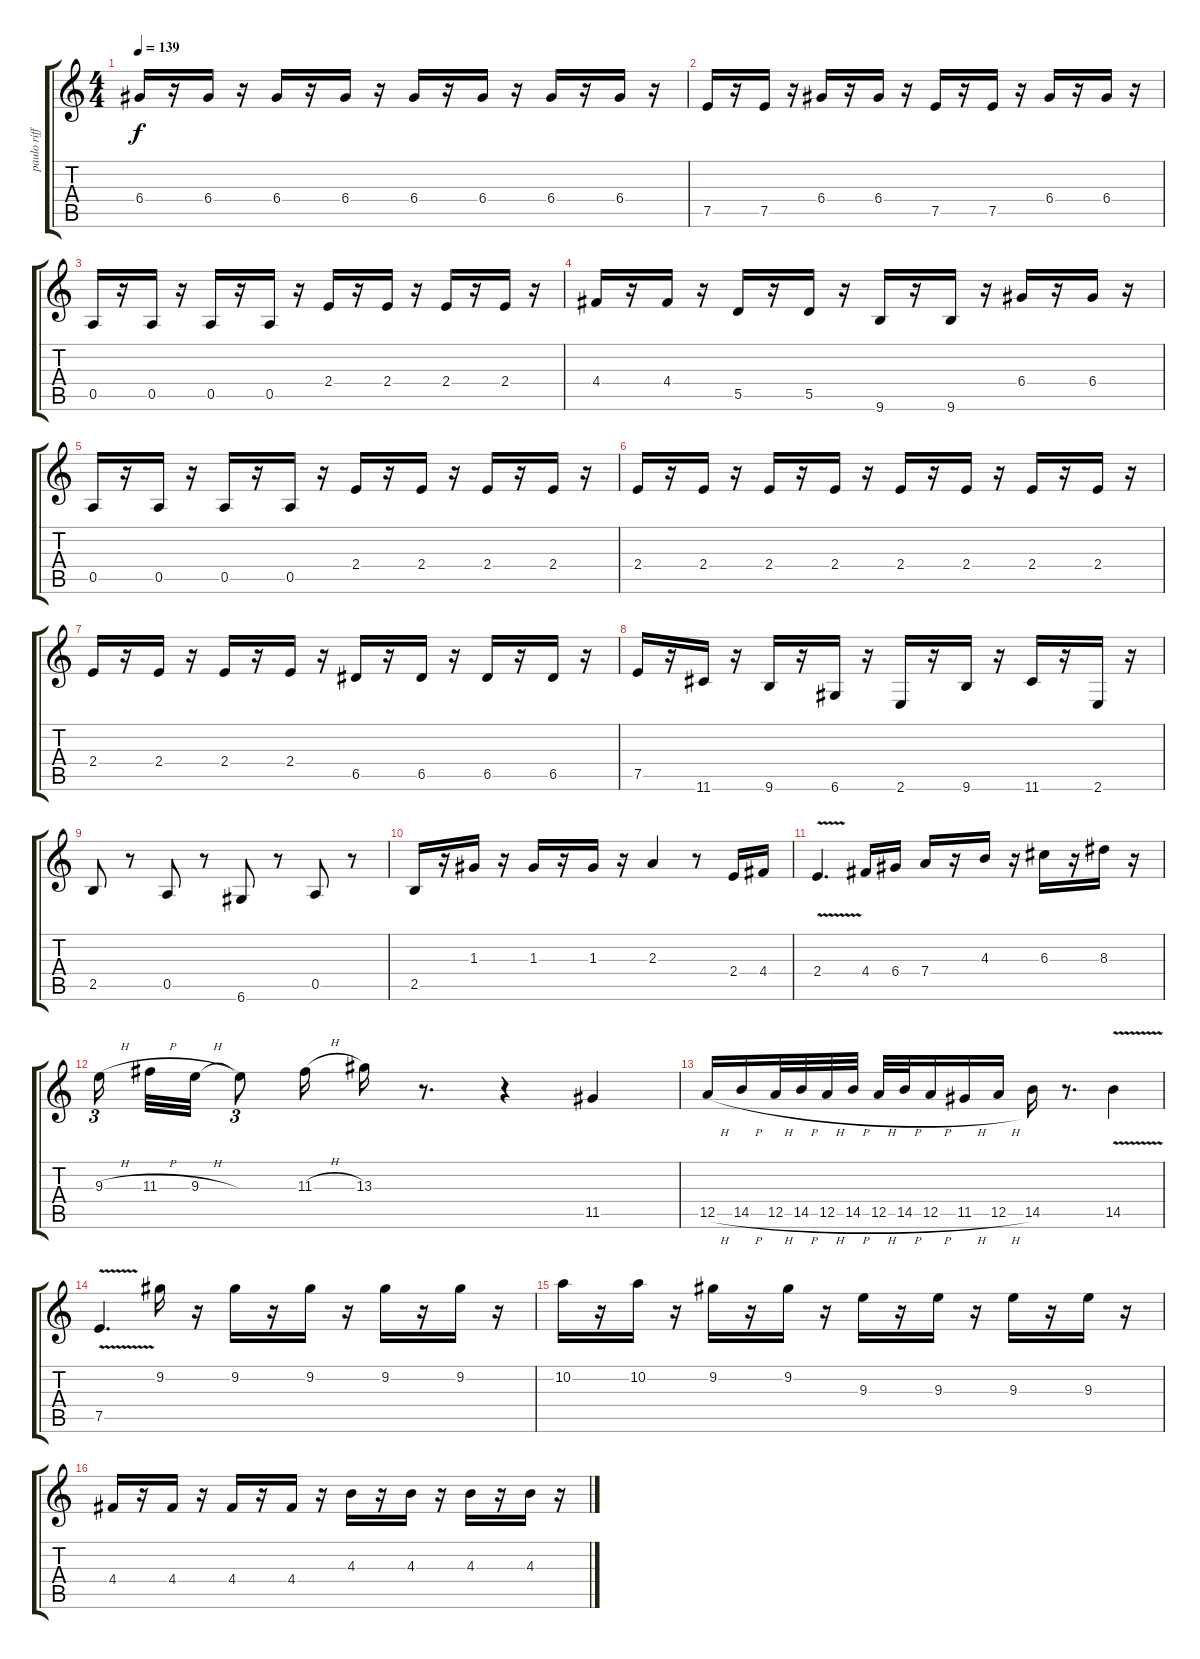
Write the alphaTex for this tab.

\track ("paulo riff" "paulo riff") {instrument distortionguitar}
\staff {score tabs}
\tuning (E4 B3 G3 D3 A2 D2) {hide}
\ts (4 4)
\tempo 139
\clef g2
\ks c
6.4.16{dy f} r.16 6.4.16 r.16 6.4.16 r.16 6.4.16 r.16 6.4.16 r.16 6.4.16 r.16 6.4.16 r.16 6.4.16 r.16 |
7.5.16 r.16 7.5.16 r.16 6.4.16 r.16 6.4.16 r.16 7.5.16 r.16 7.5.16 r.16 6.4.16 r.16 6.4.16 r.16 |
0.5.16 r.16 0.5.16 r.16 0.5.16 r.16 0.5.16 r.16 2.4.16 r.16 2.4.16 r.16 2.4.16 r.16 2.4.16 r.16 |
4.4.16 r.16 4.4.16 r.16 5.5.16 r.16 5.5.16 r.16 9.6.16 r.16 9.6.16 r.16 6.4.16 r.16 6.4.16 r.16 |
0.5.16 r.16 0.5.16 r.16 0.5.16 r.16 0.5.16 r.16 2.4.16 r.16 2.4.16 r.16 2.4.16 r.16 2.4.16 r.16 |
2.4.16 r.16 2.4.16 r.16 2.4.16 r.16 2.4.16 r.16 2.4.16 r.16 2.4.16 r.16 2.4.16 r.16 2.4.16 r.16 |
2.4.16 r.16 2.4.16 r.16 2.4.16 r.16 2.4.16 r.16 6.5.16 r.16 6.5.16 r.16 6.5.16 r.16 6.5.16 r.16 |
7.5.16 r.16 11.6.16 r.16 9.6.16 r.16 6.6.16 r.16 2.6.16 r.16 9.6.16 r.16 11.6.16 r.16 2.6.16 r.16 |
2.5.8 r.8 0.5.8 r.8 6.6.8 r.8 0.5.8 r.8 |
2.5.16 r.16 1.3.16 r.16 1.3.16 r.16 1.3.16 r.16 2.3.4 r.8 2.4.16 4.4.16 |
2.4{v}.4{d} 4.4.16 6.4.16 7.4.16 r.16 4.3.16 r.16 6.3.16 r.16 8.3.16 r.16 |
9.3{h}.16{tu (3 2)} 11.3{h}.32 9.3{h}.32 9.3{t}.8{tu (3 2)} 11.3{h}.16 13.3.16 r.8{d} r.4 11.5.4 |
12.5{h}.16 14.5{h}.16 12.5{h}.32 14.5{h}.32 12.5{h}.32 14.5{h}.32 12.5{h}.32 14.5{h}.32 12.5{h}.16 11.5{h}.16 12.5{h}.16 14.5.16 r.8{d} 14.5{v}.4 |
7.5{v}.4{d} 9.2.16 r.16 9.2.16 r.16 9.2.16 r.16 9.2.16 r.16 9.2.16 r.16 |
10.2.16 r.16 10.2.16 r.16 9.2.16 r.16 9.2.16 r.16 9.3.16 r.16 9.3.16 r.16 9.3.16 r.16 9.3.16 r.16 |
4.4.16 r.16 4.4.16 r.16 4.4.16 r.16 4.4.16 r.16 4.3.16 r.16 4.3.16 r.16 4.3.16 r.16 4.3.16 r.16
